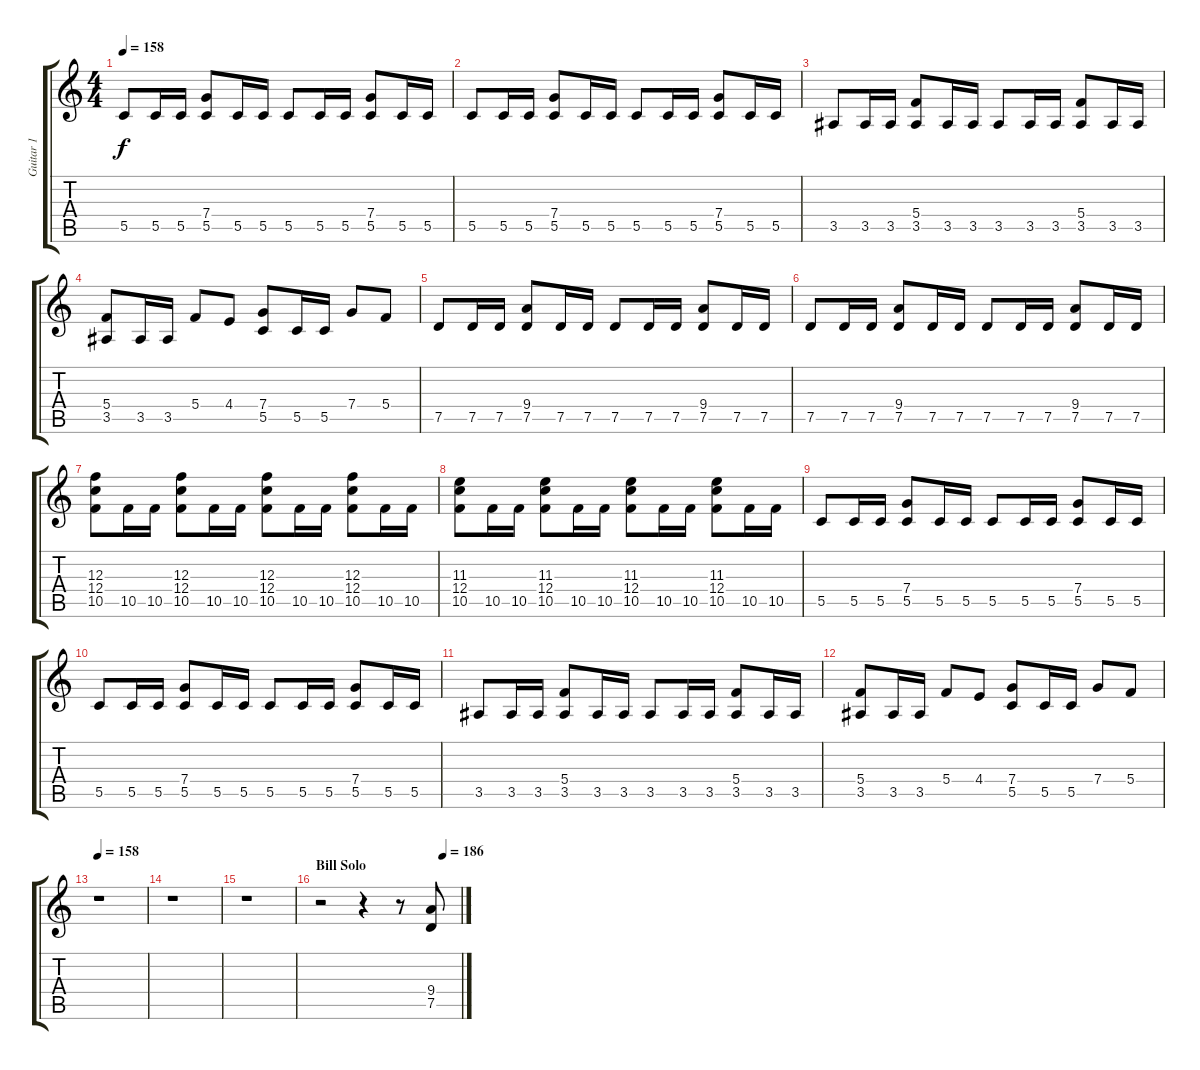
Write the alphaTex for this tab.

\track ("Guitar 1" "Guitar 1") {instrument distortionguitar}
\staff {score tabs}
\tuning (D4 A3 F3 C3 G2 D2) {hide}
\ts (4 4)
\tempo 158
\clef g2
\ks c
5.5.8{dy f} 5.5.16 5.5.16 (7.4 5.5).8 5.5.16 5.5.16 5.5.8 5.5.16 5.5.16 (7.4 5.5).8 5.5.16 5.5.16 |
5.5.8 5.5.16 5.5.16 (7.4 5.5).8 5.5.16 5.5.16 5.5.8 5.5.16 5.5.16 (7.4 5.5).8 5.5.16 5.5.16 |
3.5.8 3.5.16 3.5.16 (5.4 3.5).8 3.5.16 3.5.16 3.5.8 3.5.16 3.5.16 (5.4 3.5).8 3.5.16 3.5.16 |
(5.4 3.5).8 3.5.16 3.5.16 5.4.8 4.4.8 (7.4 5.5).8 5.5.16 5.5.16 7.4.8 5.4.8 |
7.5.8 7.5.16 7.5.16 (9.4 7.5).8 7.5.16 7.5.16 7.5.8 7.5.16 7.5.16 (9.4 7.5).8 7.5.16 7.5.16 |
7.5.8 7.5.16 7.5.16 (9.4 7.5).8 7.5.16 7.5.16 7.5.8 7.5.16 7.5.16 (9.4 7.5).8 7.5.16 7.5.16 |
(12.3 12.4 10.5).8 10.5.16 10.5.16 (12.3 12.4 10.5).8 10.5.16 10.5.16 (12.3 12.4 10.5).8 10.5.16 10.5.16 (12.3 12.4 10.5).8 10.5.16 10.5.16 |
(11.3 12.4 10.5).8 10.5.16 10.5.16 (11.3 12.4 10.5).8 10.5.16 10.5.16 (11.3 12.4 10.5).8 10.5.16 10.5.16 (11.3 12.4 10.5).8 10.5.16 10.5.16 |
5.5.8 5.5.16 5.5.16 (7.4 5.5).8 5.5.16 5.5.16 5.5.8 5.5.16 5.5.16 (7.4 5.5).8 5.5.16 5.5.16 |
5.5.8 5.5.16 5.5.16 (7.4 5.5).8 5.5.16 5.5.16 5.5.8 5.5.16 5.5.16 (7.4 5.5).8 5.5.16 5.5.16 |
3.5.8 3.5.16 3.5.16 (5.4 3.5).8 3.5.16 3.5.16 3.5.8 3.5.16 3.5.16 (5.4 3.5).8 3.5.16 3.5.16 |
(5.4 3.5).8 3.5.16 3.5.16 5.4.8 4.4.8 (7.4 5.5).8 5.5.16 5.5.16 7.4.8 5.4.8 |
\tempo 158
r.1 |
r.1 |
r.1 |
\section ("" "Bill Solo")
\tempo (186 0.875)
r.2 r.4 r.8 (9.4 7.5).8
